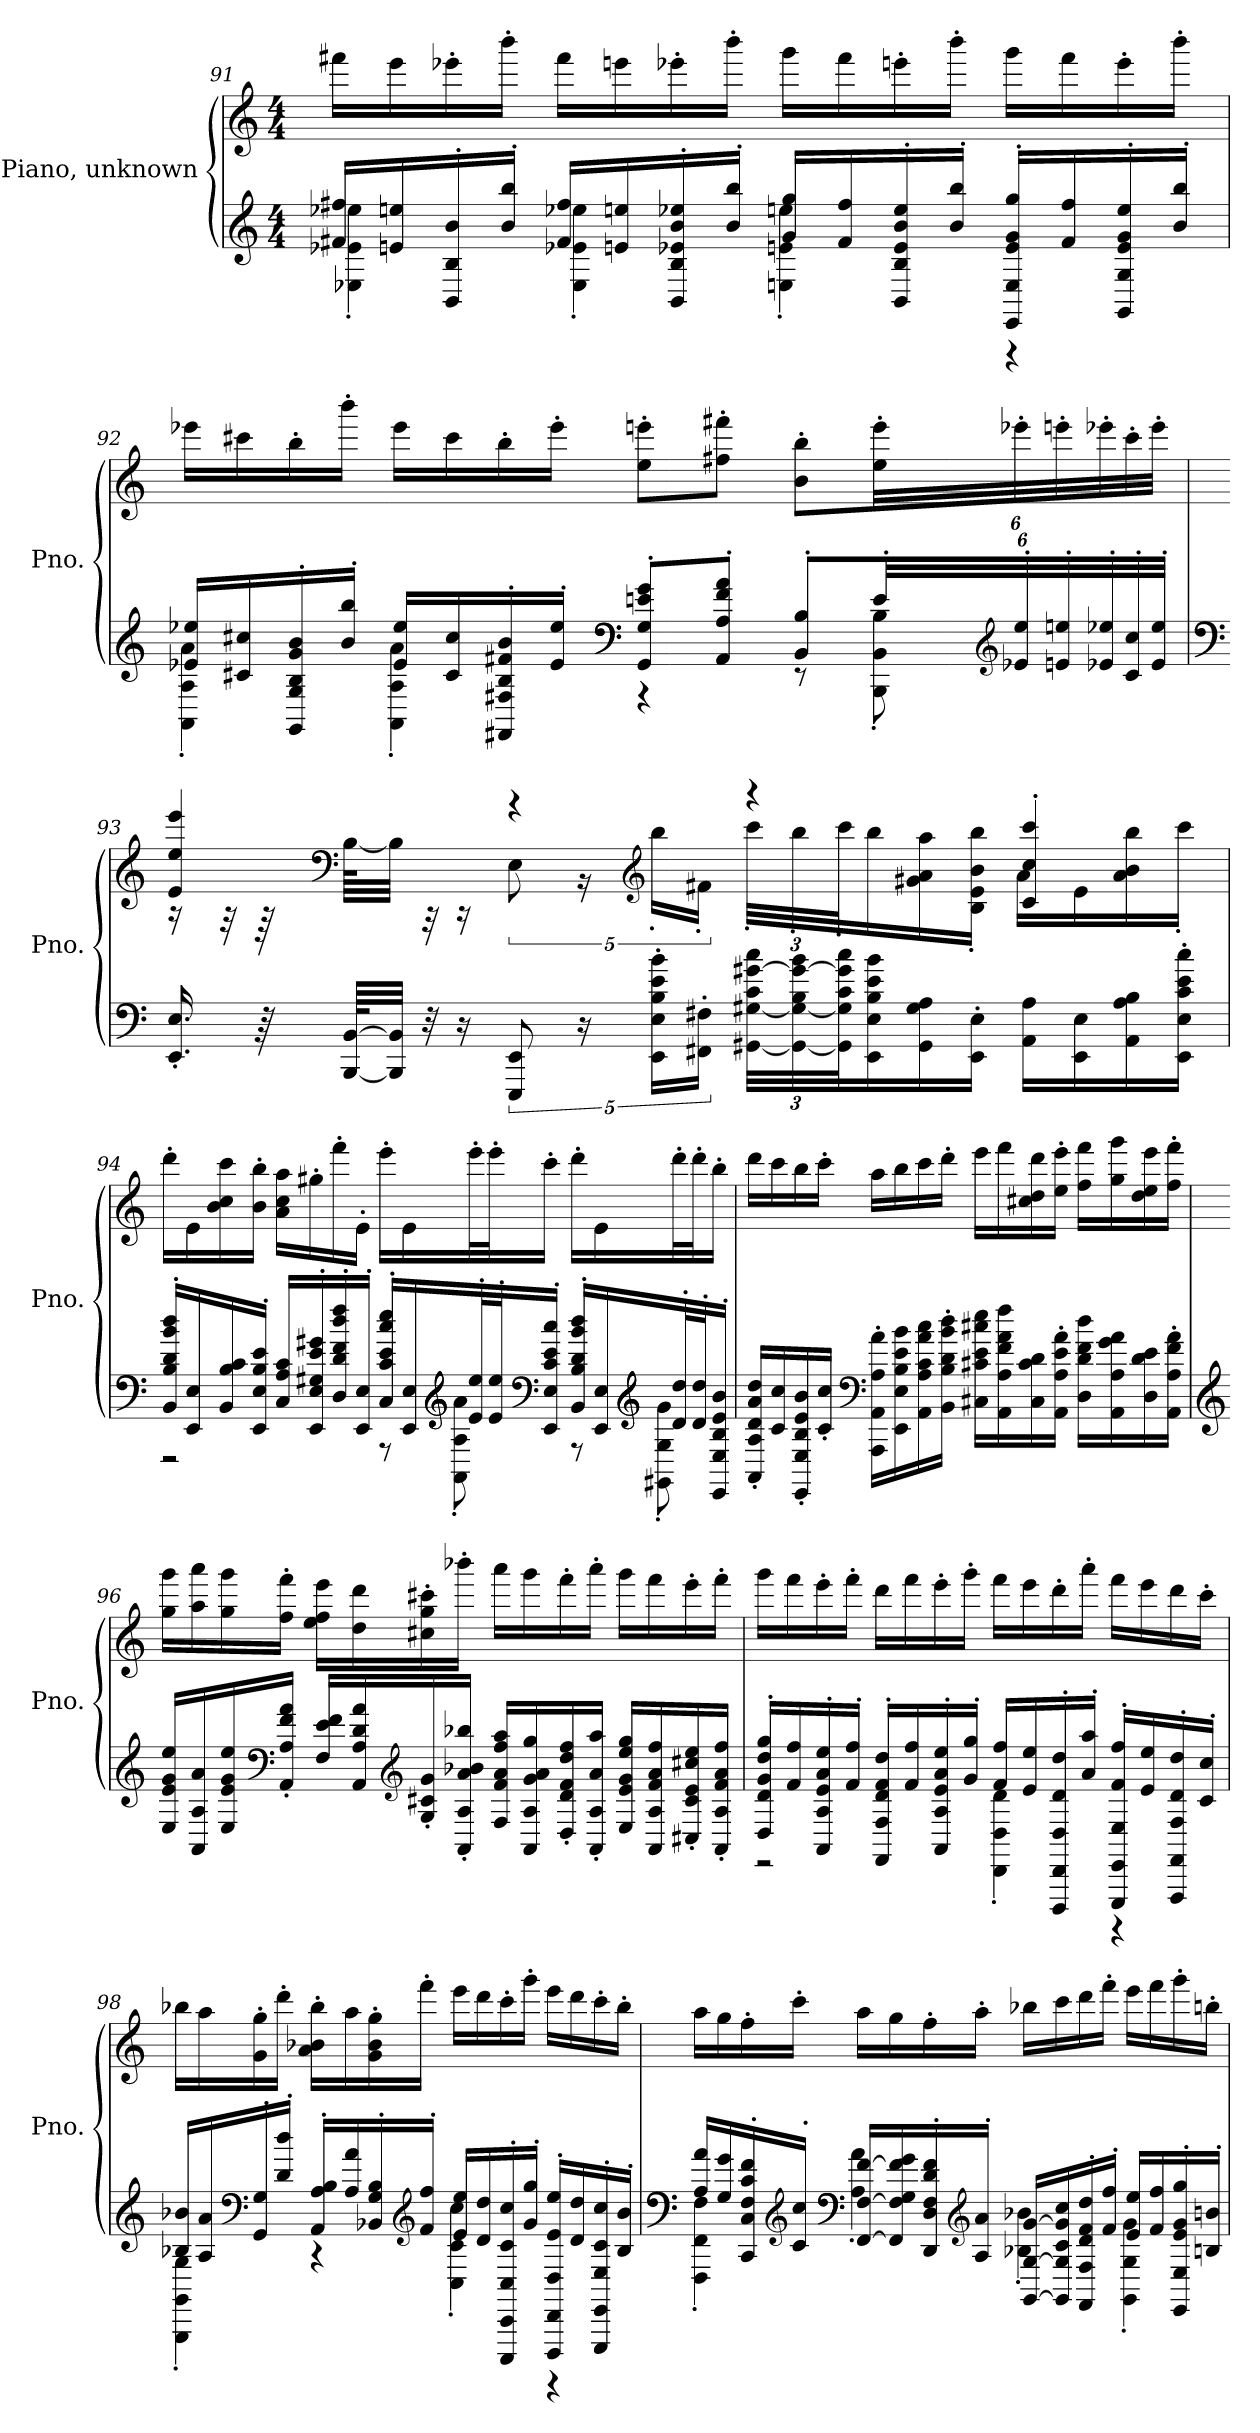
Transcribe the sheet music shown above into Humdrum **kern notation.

**kern	**kern
*part1	*part1
*staff2	*staff1
*I"Piano, unknown	*
*I'Pno.	*
!!LO:LB:g=z
*clefG2	*clefG2
*k[]	*k[]
*M4/4	*M4/4
=91	=91
*^	*
16f#X/ 16ff#X/LL	4E-X\' 4e-X\' 4ee-X\'	16fff#X\LL
16en/ 16een/	.	16eee\
16BB/' 16B/' 16b/'	.	16eee-X'\
16b/' 16bb/'JJ	.	16bbb'\JJ
16f#/ 16ff#/LL	4E-\' 4e-X\' 4ee-X\'	16fff#\LL
16en/ 16een/	.	16eeen\
16BB/' 16B/' 16e-X/' 16b/' 16ee-X/'	.	16eee-X'\
16b/' 16bb/'JJ	.	16bbb'\JJ
16g/ 16gg/LL	4En\' 4en\' 4een\'	16ggg\LL
16f#/ 16ff#/	.	16fff#\
16BB/' 16B/' 16e/' 16b/' 16ee/'	.	16eeen'\
16b/' 16bb/'JJ	.	16bbb'\JJ
16EE/' 16E/' 16e/' 16g/' 16gg/'LL	4r	16ggg\LL
16f#/ 16ff#/	.	16fff#\
16GG/' 16G/' 16e/' 16g/' 16ee/'	.	16eee'\
16b/' 16bb/'JJ	.	16bbb'\JJ
!!LO:LB:g=z
=92	=92	=92
16e-X/ 16ee-X/LL	4AA\' 4A\' 4a\'	16eee-X\LL
16c#X/ 16cc#X/	.	16ccc#X\
16GG/' 16G/' 16B/' 16g/' 16b/'	.	16bb'\
16b/' 16bb/'JJ	.	16bbb'\JJ
16e-/ 16ee-/LL	4AA\' 4A\' 4a\'	16eee-\LL
16c#/ 16cc#/	.	16ccc#\
16FF#X/' 16F#X/' 16B/' 16f#X/' 16b/'	.	16bb'\
16e-/' 16ee-/'JJ	.	16eee-'\JJ
*clefF4	*	*
8GG/' 8G/' 8en/' 8g/'L	4r	8ee\' 8eeen\'L
8AA/' 8A/' 8f#/' 8a/'J	.	8ff#X\' 8fff#X\'J
8BB/' 8B/'L	8r	8b\' 8bb\'L
*Xbrackettup	*	*Xbrackettup
48e'/LL	8BBB\' 8BB\' 8B\'	48ee\' 48eee\'LL
*clefG2	*	*
48e-X/' 48ee-/'	.	48eee-X'\
48en/' 48een/'	.	48eeen'\
48e-X/' 48ee-X/'	.	48eee-X'\
48c#/' 48cc#/'	.	48ccc#'\
48e-/' 48ee-/'JJJ	.	48eee-'\JJJ
*v	*v	*
!!LO:PB:g=z
=93	=93
*clefF4	*
*	*^
16.EE/' 16.E/'	4e/ 4ee/ 4eee/	16r
.	.	32r
64r	.	64r
*	*clefF4	*
[64BBB/ [64BB/KLLL	.	[64B\KLLL
32BBB/] 32BB/]JJJ	.	32B\JJJ]
32r	.	32r
16r	.	16r
*brackettup	*	*brackettup
10EEE/ 10EE/	4r	10E\
20r	.	20r
*	*clefG2	*
20EE\' 20E\' 20B\' 20e\' 20b\'LL	.	20bb'\LL
20FF#X\' 20F#X\'JJ	.	20f#X'\JJ
*Xbrackettup	*	*Xbrackettup
[48GG#X\ [48G#X\ 48c\ [48g#X\ 48cc\LLL	4r	48ccc'\LLL
48GG#\_ 48G#\_ 48B\ 48g#\_ 48b\	.	48bb'\
48GG#\] 48G#\] 48c\ 48g#\] 48cc\J	.	48ccc'\J
16EE\ 16E\ 16B\ 16e\ 16b\	.	16bb\
16GG#\ 16G#\ 16A\	.	16g#X\ 16a\ 16aa\
16EE\' 16E\'JJ	.	16B\' 16e\' 16b\' 16bb\'JJ
16AA\ 16A\LL	4c/' 4cc/' 4ccc/'	16a\LL
16EE\ 16E\	.	16e\
16AA\ 16A\ 16B\	.	16a\ 16b\ 16bb\
16EE\' 16E\' 16c\' 16e\' 16cc\'JJ	.	16ccc'\JJ
*	*v	*v
!!LO:LB:g=z
=94	=94
*^	*
16BB/' 16B/' 16d/' 16b/' 16dd/'LL	2r	16ddd'\LL
16EE/ 16E/	.	16e\
16BB/ 16B/ 16c/	.	16b\ 16cc\ 16ccc\
16EE/' 16E/' 16B/' 16e/'JJ	.	16b\' 16bb\'JJ
16C/ 16A/ 16c/LL	.	16a\ 16cc\ 16aa\LL
16EE/' 16E/' 16G#X/' 16e/' 16g#X/'	.	16gg#X'\
16D/' 16d/' 16f/' 16dd/' 16ff/'	.	16fff'\
16EE/' 16E/'JJ	.	16e'\JJ
16C/' 16c/' 16e/' 16cc/' 16ee/'LL	8r	16eee'\LL
16EE/ 16E/	.	16e\
*clefG2	*	*
32e/' 32ee/'L	8AA\' 8A\' 8a\'	32eee'\L
32e/' 32ee/'J	.	32eee'\J
*clefF4	*	*
16EE/' 16E/' 16c/' 16e/' 16cc/'JJ	.	16ccc'\JJ
16BB/' 16B/' 16d/' 16b/' 16dd/'LL	8r	16ddd'\LL
16EE/ 16E/	.	16e\
*clefG2	*	*
32d/' 32dd/'L	8GG#X\' 8G#\' 8g#\'	32ddd'\L
32d/' 32dd/'J	.	32ddd'\J
16EE/' 16E/' 16B/' 16e/' 16b/'JJ	.	16bb'\JJ
*v	*v	*
!!LO:LB:g=z
=95	=95
16AA/' 16A/' 16d/' 16a/' 16dd/'LL	16ddd\LL
16c/ 16cc/	16ccc\
16EE/' 16E/' 16B/' 16e/' 16b/'	16bb\
16c/' 16cc/'JJ	16ccc'\JJ
*clefF4	*
16AAA\' 16AA\' 16A\' 16a\'LL	16aa\LL
16EE\ 16E\ 16B\ 16e\ 16b\	16bb\
16AA\ 16A\ 16c\ 16a\ 16cc\	16ccc\
16BB\' 16B\' 16d\' 16b\' 16dd\'JJ	16ddd'\JJ
16C#X\ 16c#X\ 16e\ 16cc#X\ 16ee\LL	16eee\LL
16AA\ 16A\ 16f\ 16a\ 16ff\	16fff\
16C#\ 16c#\ 16d\	16cc#X\ 16dd\ 16ddd\
16AA\' 16A\' 16e\' 16a\'JJ	16ee\' 16eee\'JJ
16D\ 16d\ 16f\ 16dd\LL	16ff\ 16fff\LL
16AA\ 16A\ 16g\ 16a\	16gg\ 16ggg\
16D\ 16d\ 16e\	16dd\ 16ee\ 16eee\
16AA\' 16A\' 16f\' 16a\'JJ	16ff\' 16fff\'JJ
!!LO:LB:g=z
=96	=96
*clefG2	*
16E/ 16e/ 16g/ 16ee/LL	16gg\ 16ggg\LL
16AA/ 16A/ 16a/	16aa\ 16aaa\
16E/ 16e/ 16g/ 16ee/	16gg\ 16ggg\
*clefF4	*
16AA/' 16A/' 16f/' 16a/'JJ	16ff\' 16fff\'JJ
16F/ 16e/ 16f/LL	16ee\ 16ff\ 16eee\LL
16AA/ 16A/ 16d/ 16a/	16dd\ 16ddd\
*clefG2	*
16G/' 16c#X/' 16g/'	16cc#X\' 16gg\' 16ccc#X\'
16AA/' 16A/' 16a/' 16b-X/' 16bb-X/'JJ	16bbb-X'\JJ
16F/ 16f/ 16a/ 16ff/ 16aa/LL	16aaa\LL
16AA/ 16A/ 16g/ 16a/ 16gg/	16ggg\
16D/' 16d/' 16f/' 16dd/' 16ff/'	16fff'\
16AA/' 16A/' 16a/' 16aa/'JJ	16aaa'\JJ
16E/ 16e/ 16g/ 16ee/ 16gg/LL	16ggg\LL
16AA/ 16A/ 16f/ 16a/ 16ff/	16fff\
16C#X/' 16c#/' 16e/' 16cc#X/' 16ee/'	16eee'\
16AA/' 16A/' 16f/' 16a/' 16ff/'JJ	16fff'\JJ
!!LO:LB:g=z
=97	=97
*^	*
16D/' 16d/' 16g/' 16dd/' 16gg/'LL	2r	16ggg\LL
16f/ 16ff/	.	16fff\
16AA/' 16A/' 16e/' 16a/' 16ee/'	.	16eee'\
16f/' 16ff/'JJ	.	16fff'\JJ
16FF/' 16F/' 16d/' 16f/' 16dd/'LL	.	16ddd\LL
16f/ 16ff/	.	16fff\
16AA/' 16A/' 16e/' 16a/' 16ee/'	.	16eee'\
16g/' 16gg/'JJ	.	16ggg'\JJ
16f/ 16ff/LL	4DD\' 4D\' 4d\'	16fff\LL
16e/ 16ee/	.	16eee\
16DDD/' 16DD/' 16D/' 16d/' 16dd/'	.	16ddd'\
16a/' 16aa/'JJ	.	16aaa'\JJ
16EEE/' 16EE/' 16E/' 16f/' 16ff/'LL	4r	16fff\LL
16e/ 16ee/	.	16eee\
16FFF/' 16FF/' 16F/' 16d/' 16dd/'	.	16ddd\
16c/' 16cc/'JJ	.	16ccc'\JJ
!!LO:LB:g=z
=98	=98	=98
16B-X/ 16b-X/LL	4GGG\' 4GG\' 4G\'	16bb-X\LL
16A/ 16a/	.	16aa\
*clefF4	*	*
16GG/' 16G/'	.	16g\' 16gg\'
16d/' 16dd/'JJ	.	16ddd'\JJ
16AA/' 16A/' 16B-/'LL	4r	16a\' 16b-X\' 16bb-\'LL
16A/ 16a/	.	16aa\
16BB-X/' 16G/' 16B-/'	.	16g\' 16b-\' 16gg\'
*clefG2	*	*
16f/' 16ff/'JJ	.	16fff'\JJ
16e/ 16ee/LL	4C\' 4c\' 4cc\'	16eee\LL
16d/ 16dd/	.	16ddd\
16CCC/' 16CC/' 16C/' 16c/' 16cc/'	.	16ccc'\
16g/' 16gg/'JJ	.	16ggg'\JJ
16DDD/' 16DD/' 16D/' 16e/' 16ee/'LL	4r	16eee\LL
16d/ 16dd/	.	16ddd\
16EEE/' 16EE/' 16E/' 16c/' 16cc/'	.	16ccc'\
16B-/' 16b-/'JJ	.	16bb-'\JJ
!!LO:PB:g=z
=99	=99	=99
*clefF4	*	*
16A/ 16a/LL	4FFF\' 4FF\' 4F\'	16aa\LL
16G/ 16g/	.	16gg\
16CC/' 16C/' 16F/' 16c/' 16f/'	.	16ff'\
*clefG2	*	*
16c/' 16cc/'JJ	.	16ccc'\JJ
*clefF4	*	*
[16FF/ [16F/ [16f/LL	4A\' 4a\'	16aa\LL
16FF/] 16F/] 16G/ 16f/] 16g/	.	16gg\
16DD/' 16D/' 16F/' 16d/' 16f/'	.	16ff'\
*clefG2	*	*
16A/' 16a/'JJ	.	16aa'\JJ
[16GG/ [16G/ [16g/LL	4B-X\' 4b-X\'	16bb-X\LL
16GG/] 16G/] 16c/ 16g/] 16cc/	.	16ccc\
16FF/' 16F/' 16d/' 16f/' 16dd/'	.	16ddd\
16f/' 16ff/'JJ	.	16fff'\JJ
16e/ 16ee/LL	4GG\' 4G\' 4g\'	16eee\LL
16f/ 16ff/	.	16fff\
16EE/' 16E/' 16e/' 16g/' 16gg/'	.	16ggg'\
16Bn/' 16bn/'JJ	.	16bbn'\JJ
*v	*v	*
=	=
*-	*-
